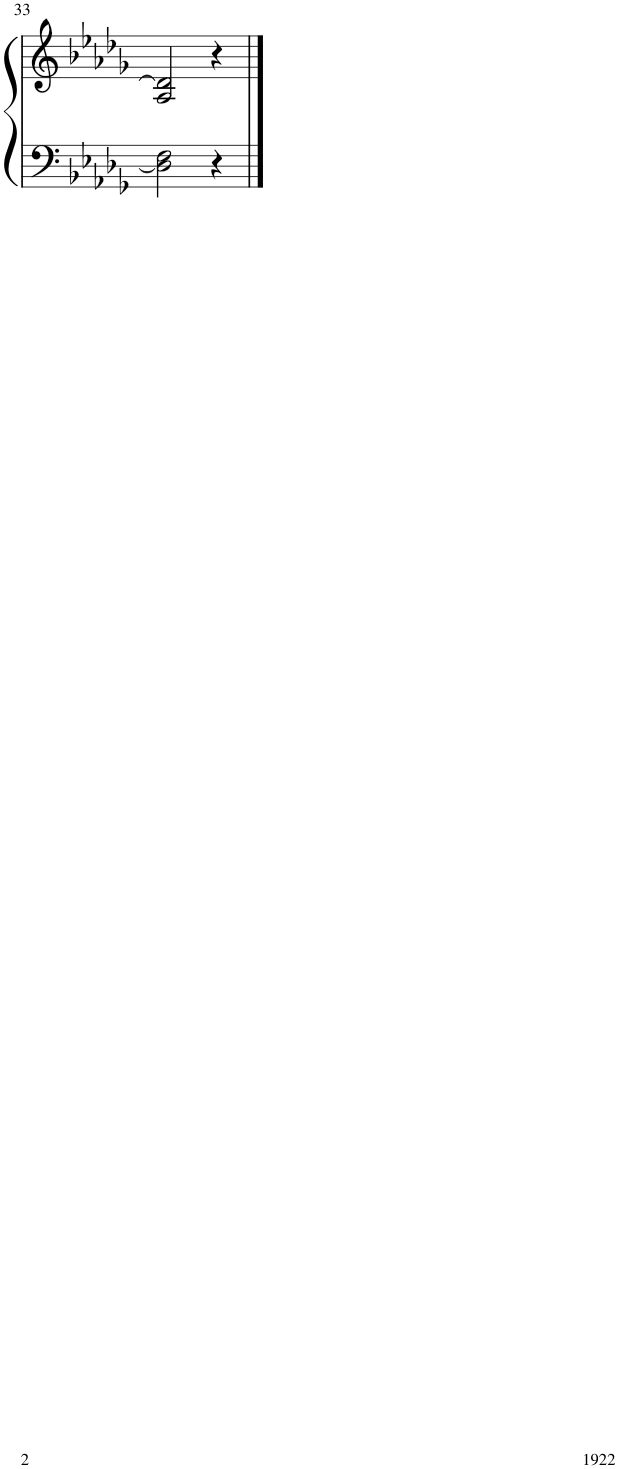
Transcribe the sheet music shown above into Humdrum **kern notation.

**kern	**kern
*part1	*part1
*staff2	*staff1
*I"Piano	*
*I'Pno.	*
!!LO:PB:g=z
*clefF4	*clefG2
*k[b-e-a-d-g-]	*k[b-e-a-d-g-]
*M3/4	*M3/4
=33	=33
2D-\] 2F\	2A-/ 2d-/]
4r	4r
==	==
*-	*-
